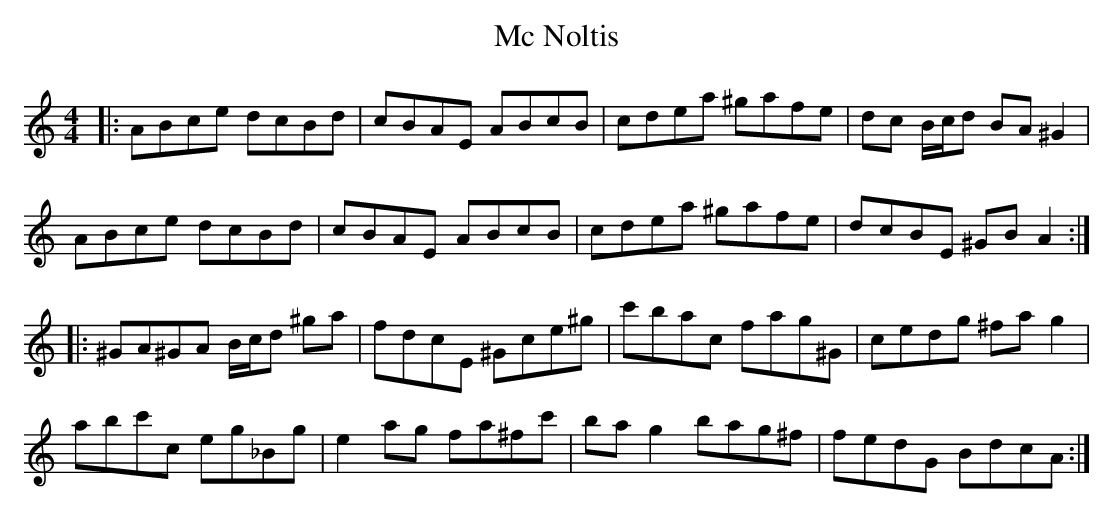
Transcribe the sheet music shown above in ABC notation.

X:1
T: Mc Noltis
M: 4/4
L: 1/8
K: Amin
|:ABce dcBd|cBAE ABcB|cdea ^gafe|dc B/c/d BA^G2|
ABce dcBd|cBAE ABcB|cdea ^gafe|dcBE ^GBA2:|
|:^GA^GA B/c/d ^ga|fdcE ^Gce^g|c'bac fag^G|cedg ^fag2|
abc'c eg_Bg|e2ag fa^fc'|bag2 bag^f|fedG BdcA:|
